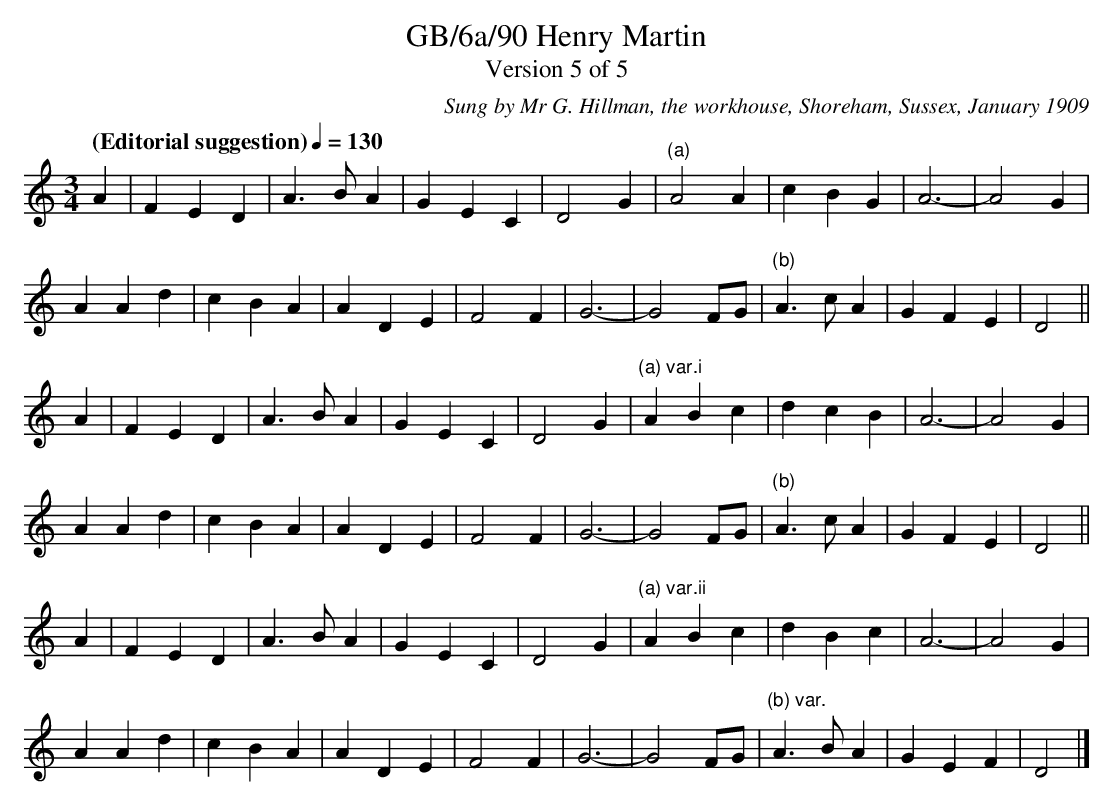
X:1
T:GB/6a/90 Henry Martin
T:Version 5 of 5
C:Sung by Mr G. Hillman, the workhouse, Shoreham, Sussex, January 1909
M:3/4
L:1/8
Q:"(Editorial suggestion)" 1/4=130
K:Ddor
A2 | F2 E2 D2 | A3 B A2 | G2 E2 C2 | D4 G2 | "^(a)"A4 A2 | c2 B2 G2 | A6-|A4 G2 |
A2 A2 d2 | c2 B2 A2 | A2 D2 E2 | F4 F2 | G6-|G4 FG | "^(b)"A3 c A2 | G2 F2 E2 | D4 ||
A2 | F2 E2 D2 | A3 B A2 | G2 E2 C2 | D4 G2 |"^(a) var.i"A2 B2 c2 | d2 c2 B2 | A6-|A4 G2 |
A2 A2 d2 | c2 B2 A2 | A2 D2 E2 | F4 F2 | G6-|G4 FG | "^(b)"A3 c A2 | G2 F2 E2 | D4 ||
A2 | F2 E2 D2 | A3 B A2 | G2 E2 C2 | D4 G2 |"^(a) var.ii"A2 B2 c2 | d2 B2 c2 | A6-|A4 G2 |
A2 A2 d2 | c2 B2 A2 | A2 D2 E2 | F4 F2 | G6-|G4 FG | "^(b) var."A3 B A2 | G2 E2 F2 | D4 |]
